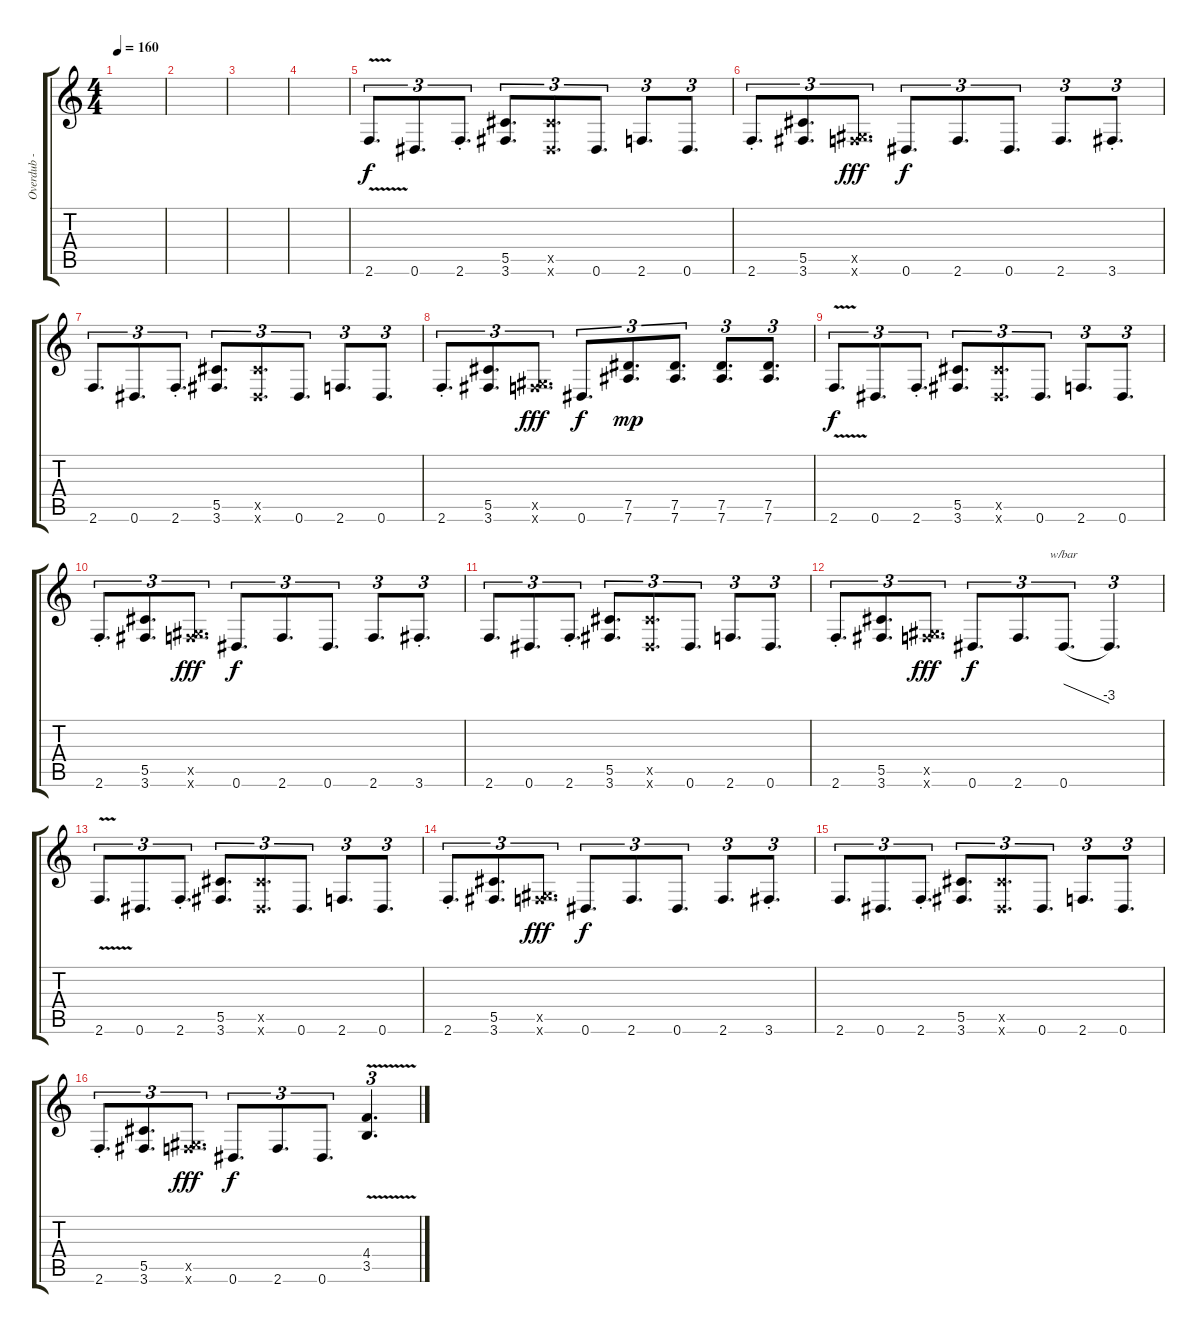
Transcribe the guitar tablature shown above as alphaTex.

\track ("Overdub - Effects" "Overdub - ") {instrument fretlessbass}
\staff {score tabs}
\tuning (Eb4 Bb3 Gb3 Db3 Ab2 Eb2) {hide}
\ts (4 4)
\tempo 160
\clef g2
\ks c
|
|
|
|
\section ("" "")
2.6{v}.8{d tu (3 2)} 0.6.8{d tu (3 2)} 2.6{st}.8{d tu (3 2)} (5.5 3.6).8{d tu (3 2)} (5.5{x} 0.6{x}).8{d tu (3 2)} 0.6.8{d tu (3 2)} 2.6.8{d tu (3 2)} 0.6.8{d tu (3 2)} |
2.6{st}.8{d tu (3 2)} (5.5 3.6).8{d tu (3 2)} (0.5{x} 2.6{x}).8{d tu (3 2) dy fff} 0.6.8{d tu (3 2) dy f} 2.6.8{d tu (3 2)} 0.6.8{d tu (3 2)} 2.6.8{d tu (3 2)} 3.6{st}.8{d tu (3 2)} |
2.6.8{d tu (3 2)} 0.6.8{d tu (3 2)} 2.6{st}.8{d tu (3 2)} (5.5 3.6).8{d tu (3 2)} (5.5{x} 0.6{x}).8{d tu (3 2)} 0.6.8{d tu (3 2)} 2.6.8{d tu (3 2)} 0.6.8{d tu (3 2)} |
2.6{st}.8{d tu (3 2)} (5.5 3.6).8{d tu (3 2)} (0.5{x} 2.6{x}).8{d tu (3 2) dy fff} 0.6.8{d tu (3 2) dy f} (7.5 7.6).8{d tu (3 2) dy mp} (7.5 7.6).8{d tu (3 2)} (7.5 7.6).8{d tu (3 2)} (7.5 7.6).8{d tu (3 2)} |
2.6{v}.8{d tu (3 2) dy f} 0.6.8{d tu (3 2)} 2.6{st}.8{d tu (3 2)} (5.5 3.6).8{d tu (3 2)} (5.5{x} 0.6{x}).8{d tu (3 2)} 0.6.8{d tu (3 2)} 2.6.8{d tu (3 2)} 0.6.8{d tu (3 2)} |
2.6{st}.8{d tu (3 2)} (5.5 3.6).8{d tu (3 2)} (0.5{x} 2.6{x}).8{d tu (3 2) dy fff} 0.6.8{d tu (3 2) dy f} 2.6.8{d tu (3 2)} 0.6.8{d tu (3 2)} 2.6.8{d tu (3 2)} 3.6{st}.8{d tu (3 2)} |
2.6.8{d tu (3 2)} 0.6.8{d tu (3 2)} 2.6{st}.8{d tu (3 2)} (5.5 3.6).8{d tu (3 2)} (5.5{x} 0.6{x}).8{d tu (3 2)} 0.6.8{d tu (3 2)} 2.6.8{d tu (3 2)} 0.6.8{d tu (3 2)} |
2.6{st}.8{d tu (3 2)} (5.5 3.6).8{d tu (3 2)} (0.5{x} 2.6{x}).8{d tu (3 2) dy fff} 0.6.8{d tu (3 2) dy f} 2.6.8{d tu (3 2)} 0.6.8{d tu (3 2) tbe (dive default 0 0 60 -12)} 0.6{t}.4{d tu (3 2)} |
2.6{v}.8{d tu (3 2)} 0.6.8{d tu (3 2)} 2.6{st}.8{d tu (3 2)} (5.5 3.6).8{d tu (3 2)} (5.5{x} 0.6{x}).8{d tu (3 2)} 0.6.8{d tu (3 2)} 2.6.8{d tu (3 2)} 0.6.8{d tu (3 2)} |
2.6{st}.8{d tu (3 2)} (5.5 3.6).8{d tu (3 2)} (0.5{x} 2.6{x}).8{d tu (3 2) dy fff} 0.6.8{d tu (3 2) dy f} 2.6.8{d tu (3 2)} 0.6.8{d tu (3 2)} 2.6.8{d tu (3 2)} 3.6{st}.8{d tu (3 2)} |
2.6.8{d tu (3 2)} 0.6.8{d tu (3 2)} 2.6{st}.8{d tu (3 2)} (5.5 3.6).8{d tu (3 2)} (5.5{x} 0.6{x}).8{d tu (3 2)} 0.6.8{d tu (3 2)} 2.6.8{d tu (3 2)} 0.6.8{d tu (3 2)} |
2.6{st}.8{d tu (3 2)} (5.5 3.6).8{d tu (3 2)} (0.5{x} 2.6{x}).8{d tu (3 2) dy fff} 0.6.8{d tu (3 2) dy f} 2.6.8{d tu (3 2)} 0.6.8{d tu (3 2)} (4.4{v} 3.5).4{d tu (3 2)}
